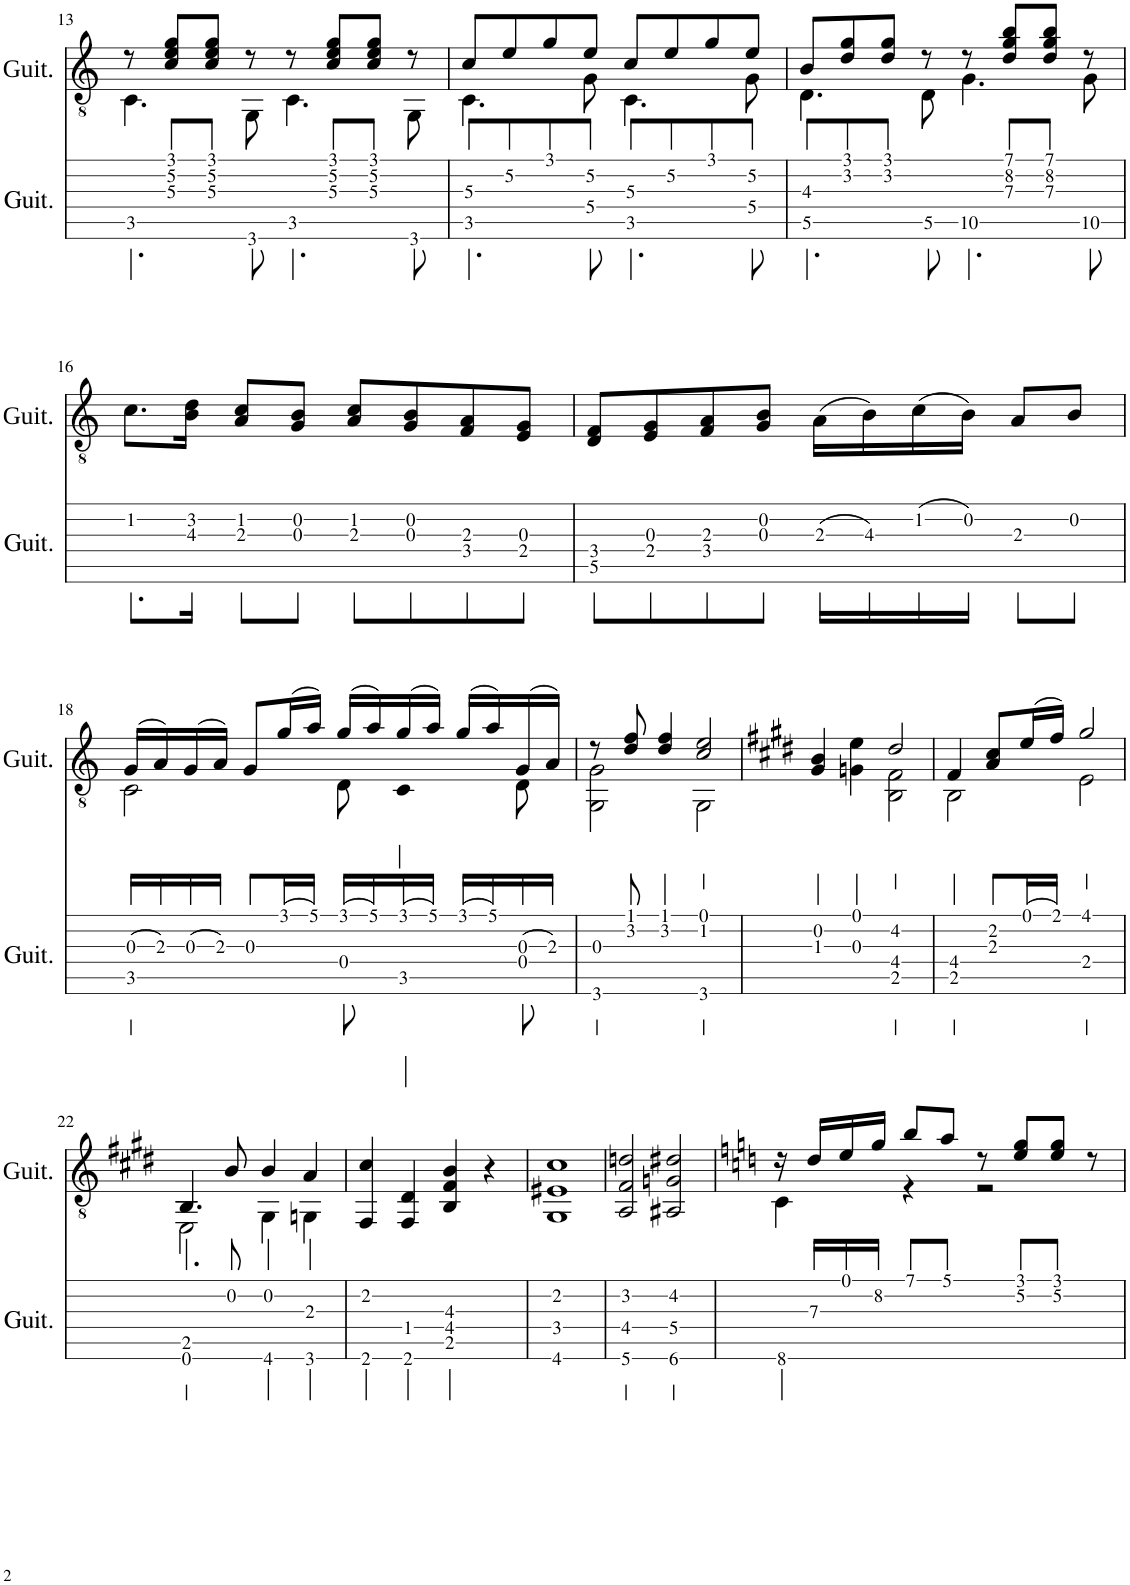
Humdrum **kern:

**kern	**kern
*part2	*part1
*staff2	*staff1
*I"Guitarra clásica	*I"Guitar
*I'Guit.	*I'Guit.
!!LO:PB:g=z
*	*clefGv2
*k[]	*k[]
*M4/4	*M4/4
=13	=13
*^	*^
8r	4.C\	8r	4.C\
8c/ 8e/ 8g/L	.	8c/ 8e/ 8g/L	.
8c/ 8e/ 8g/J	.	8c/ 8e/ 8g/J	.
8r	8GG\	8r	8GG\
8r	4.C\	8r	4.C\
8c/ 8e/ 8g/L	.	8c/ 8e/ 8g/L	.
8c/ 8e/ 8g/J	.	8c/ 8e/ 8g/J	.
8r	8GG\	8r	8GG\
=14	=14	=14	=14
8c/L	4.C\	8c/L	4.C\
8e/	.	8e/	.
8g/	.	8g/	.
8e/J	8G\	8e/J	8G\
8c/L	4.C\	8c/L	4.C\
8e/	.	8e/	.
8g/	.	8g/	.
8e/J	8G\	8e/J	8G\
=15	=15	=15	=15
8B/L	4.D\	8B/L	4.D\
8d/ 8g/	.	8d/ 8g/	.
8d/ 8g/J	.	8d/ 8g/J	.
8r	8D\	8r	8D\
8r	4.G\	8r	4.G\
8d/ 8g/ 8b/L	.	8d/ 8g/ 8b/L	.
8d/ 8g/ 8b/J	.	8d/ 8g/ 8b/J	.
8r	8G\	8r	8G\
*v	*v	*	*
*	*v	*v
!!LO:LB:g=z
=16	=16
8.c\L	8.c\L
16B\ 16d\Jk	16B\ 16d\Jk
8A\ 8c\L	8A/ 8c/L
8G\ 8B\J	8G/ 8B/J
8A\ 8c\L	8A/ 8c/L
8G\ 8B\	8G/ 8B/
8F\ 8A\	8F/ 8A/
8E\ 8G\J	8E/ 8G/J
=17	=17
8D\ 8F\L	8D/ 8F/L
8E\ 8G\	8E/ 8G/
8F\ 8A\	8F/ 8A/
8G\ 8B\J	8G/ 8B/J
(16A\LL	(16A\LL
16B\)	16B\)
(16c\	(16c\
16B\JJ)	16B\JJ)
8A\L	8A/L
8B\J	8B/J
!!LO:LB:g=z
=18	=18
*^	*^
(16G/LL	2C\	(16G/LL	2C\
16A/)	.	16A/)	.
(16G/	.	(16G/	.
16A/JJ)	.	16A/JJ)	.
8G/L	.	8G/L	.
(16g/L	.	(16g/L	.
16a/JJ)	.	16a/JJ)	.
(16g/LL	8D\	(16g/LL	8D\
16a/)	.	16a/)	.
(16g/	4C\	(16g/	4C\
16a/JJ)	.	16a/JJ)	.
(16g/LL	.	(16g/LL	.
16a/)	.	16a/)	.
(16G/	8D\	(16G/	8D\
16A/JJ)	.	16A/JJ)	.
=19	=19	=19	=19
8r	2GG\ 2G\	8r	2GG\ 2G\
8d/ 8f/	.	8d/ 8f/	.
4d/ 4f/	.	4d/ 4f/	.
2c/ 2e/	2GG\	2c/ 2e/	2GG\
=20	=20	=20	=20
*k[f#c#g#d#]	*	*k[f#c#g#d#]	*
4G#/ 4B/	2ryy	4G#/ 4B/	2ryy
4Gn/ 4e/	.	4Gn\ 4e\	.
2d#/	2BB\ 2F#\	2d#/	2BB\ 2F#\
=21	=21	=21	=21
4F#/	2BB\	4F#/	2BB\
8A/ 8c#/L	.	8A/ 8c#/L	.
(16e/L	.	(16e/L	.
16f#/JJ)	.	16f#/JJ)	.
2g#/	2E\	2g#/	2E\
!!LO:LB:g=z	!!
=22	=22	=22	=22
4.BB/	2EE\	4.BB/	2EE\
8B/	.	8B/	.
4B/	4GG#\	4B/	4GG#\
4A/	4GGn\	4A/	4GGn\
*v	*v	*	*
*	*v	*v
=23	=23
4FF#\ 4c#\	4FF#/ 4c#/
4FF#\ 4D#\	4FF#/ 4D#/
4BB\ 4F#\ 4B\	4BB/ 4F#/ 4B/
4r	4r
=24	=24
1GG# 1E#X 1c#	1GG# 1E#X 1c#
=25	=25
2AA\ 2F#\ 2dn\	2AA/ 2F#/ 2dn/
2AA#X\ 2Gn\ 2d#X\	2AA#X/ 2Gn/ 2d#X/
=26	=26
*k[]	*k[]
*^	*^
16r	4C\	16r	4C\
16d/LL	.	16d/LL	.
16e/	.	16e/	.
16g/JJ	.	16g/JJ	.
8b/L	4r	8b/L	4r
8a/J	.	8a/J	.
8r	2r	8r	2r
8e/ 8g/L	.	8e/ 8g/L	.
8e/ 8g/J	.	8e/ 8g/J	.
8r	.	8r	.
*v	*v	*	*
*	*v	*v
=	=
*-	*-
